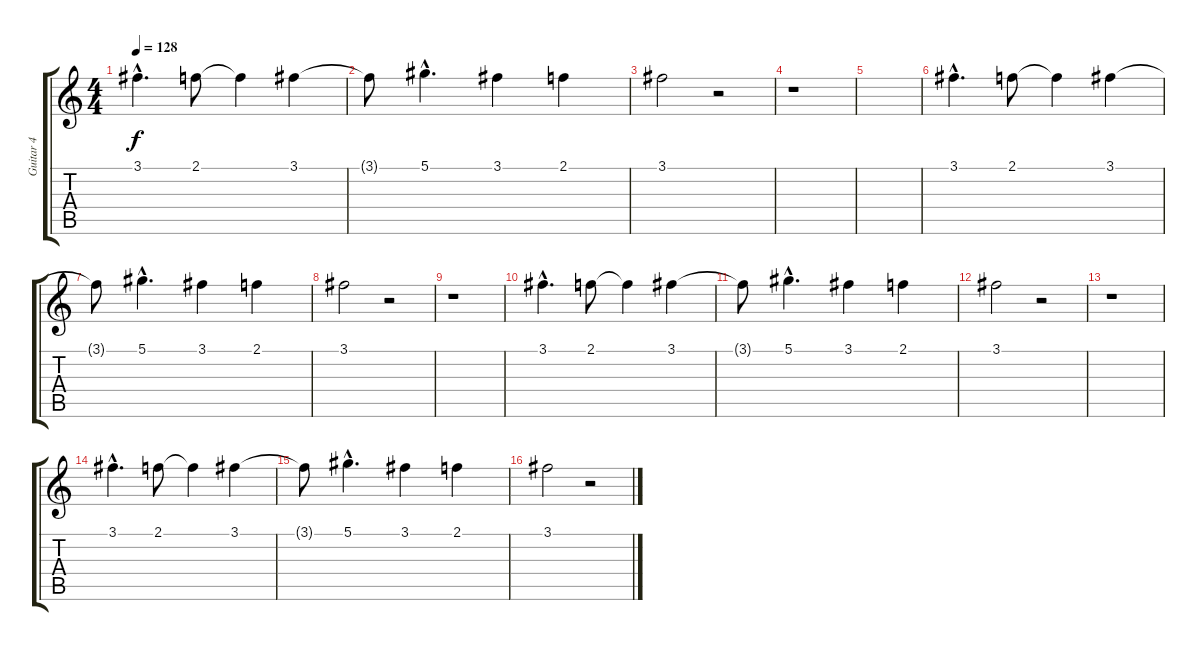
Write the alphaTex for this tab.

\track ("Guitar 4" "Guitar 4") {instrument acousticguitarsteel}
\staff {score tabs}
\tuning (Eb4 Bb3 Gb3 Db3 Ab2 Eb2) {hide}
\ts (4 4)
\tempo 128
\clef g2
\ks c
3.1{hac}.4{d dy f} 2.1.8 2.1{t}.4 3.1.4 |
3.1{t}.8 5.1{hac}.4{d} 3.1.4 2.1.4 |
3.1.2 r.2 |
r.1 |
|
3.1{hac}.4{d} 2.1.8 2.1{t}.4 3.1.4 |
3.1{t}.8 5.1{hac}.4{d} 3.1.4 2.1.4 |
3.1.2 r.2 |
r.1 |
3.1{hac}.4{d} 2.1.8 2.1{t}.4 3.1.4 |
3.1{t}.8 5.1{hac}.4{d} 3.1.4 2.1.4 |
3.1.2 r.2 |
r.1 |
3.1{hac}.4{d} 2.1.8 2.1{t}.4 3.1.4 |
3.1{t}.8 5.1{hac}.4{d} 3.1.4 2.1.4 |
3.1.2 r.2
